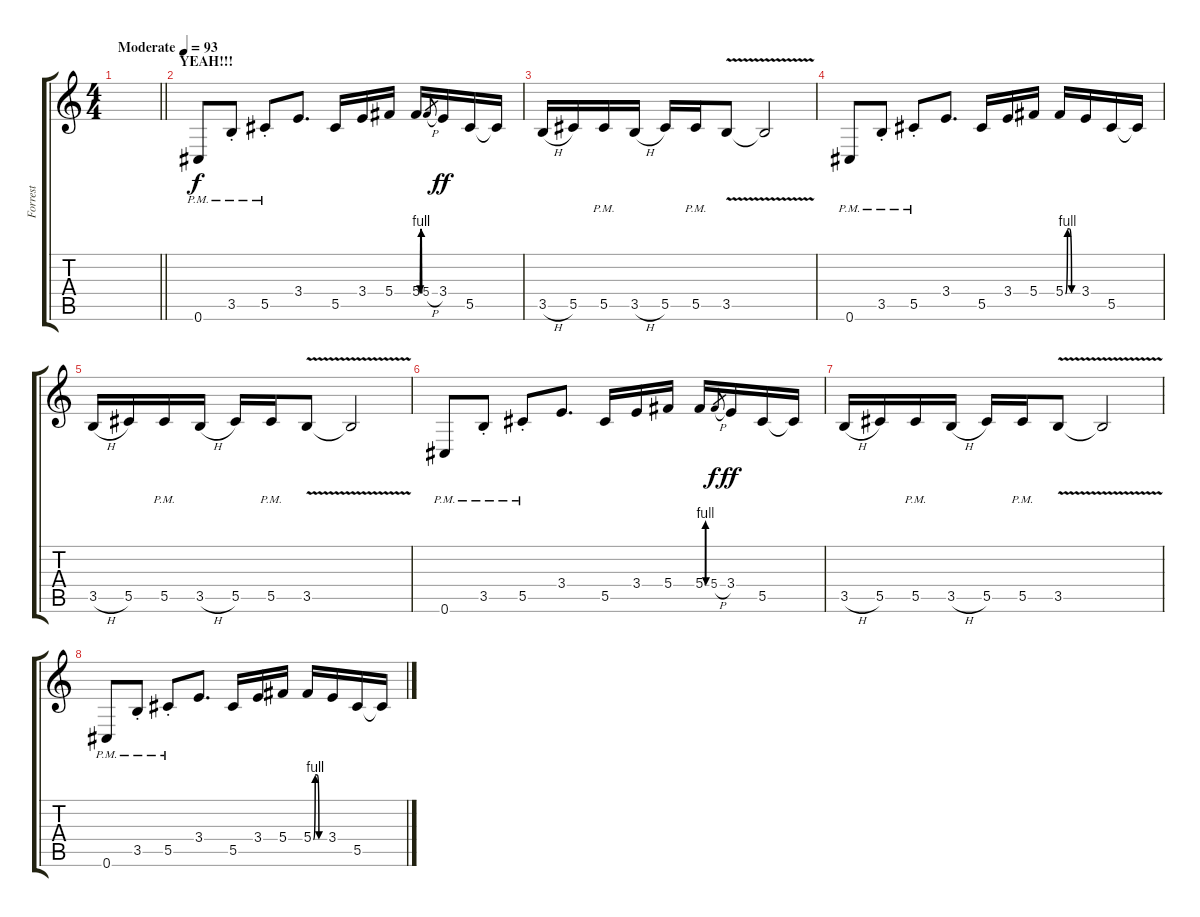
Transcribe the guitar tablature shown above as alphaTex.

\track ("Forrest" "Forrest") {instrument distortionguitar}
\staff {score tabs}
\tuning (Eb4 Bb3 Gb3 Db3 Ab2 Db2) {hide}
\ts (4 4)
\tempo (93 "Moderate")
\clef g2
\barLineRight lightlight
\ks c
|
\section ("" "YEAH!!!")
0.6{pm}.8 3.5{pm st}.8 5.5{pm st}.8 3.4.8{d} 5.5.16 3.4.16 5.4.16 5.4{be (custom 0 0 10 4 20 4 30 0 60 0)}.16 5.4{h}.8{gr dy f} 3.4.16{dy ff} 5.5.16 5.5{t}.16 |
3.5{h}.16 5.5.16 5.5{pm}.16 3.5{h}.16 5.5.16 5.5{pm}.16 3.5{v}.8 3.5{t}.2 |
0.6{pm}.8 3.5{pm st}.8 5.5{pm st}.8 3.4.8{d} 5.5.16 3.4.16 5.4.16 5.4{be (custom 0 0 10 4 20 4 30 0 60 0)}.16 3.4.16 5.5.16 5.5{t}.16 |
3.5{h}.16 5.5.16 5.5{pm}.16 3.5{h}.16 5.5.16 5.5{pm}.16 3.5{v}.8 3.5{t}.2 |
0.6{pm}.8 3.5{pm st}.8 5.5{pm st}.8 3.4.8{d} 5.5.16 3.4.16 5.4.16 5.4{be (custom 0 0 10 4 20 4 30 0 60 0)}.16 5.4{h}.8{gr dy f} 3.4.16{dy ff} 5.5.16 5.5{t}.16 |
3.5{h}.16 5.5.16 5.5{pm}.16 3.5{h}.16 5.5.16 5.5{pm}.16 3.5{v}.8 3.5{t}.2 |
0.6{pm}.8 3.5{pm st}.8 5.5{pm st}.8 3.4.8{d} 5.5.16 3.4.16 5.4.16 5.4{be (custom 0 0 10 4 20 4 30 0 60 0)}.16 3.4.16 5.5.16 5.5{t}.16
